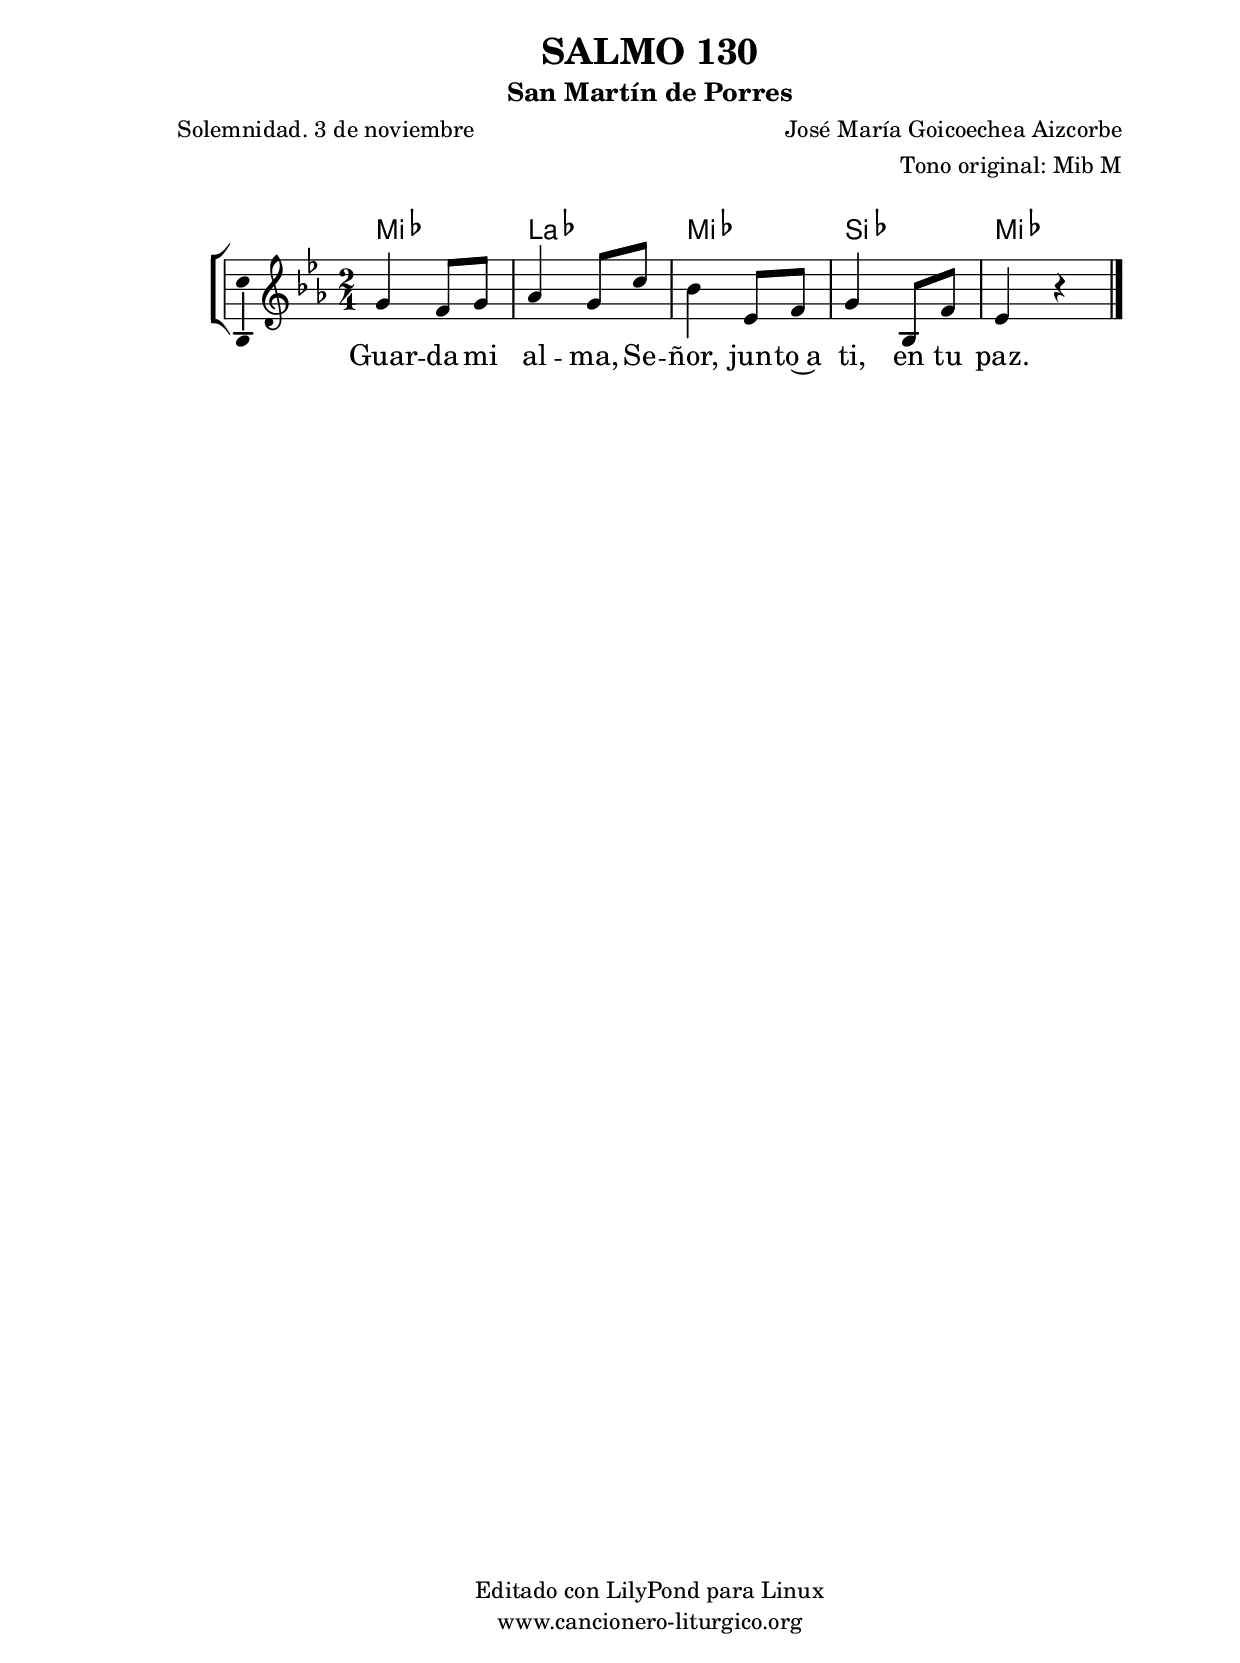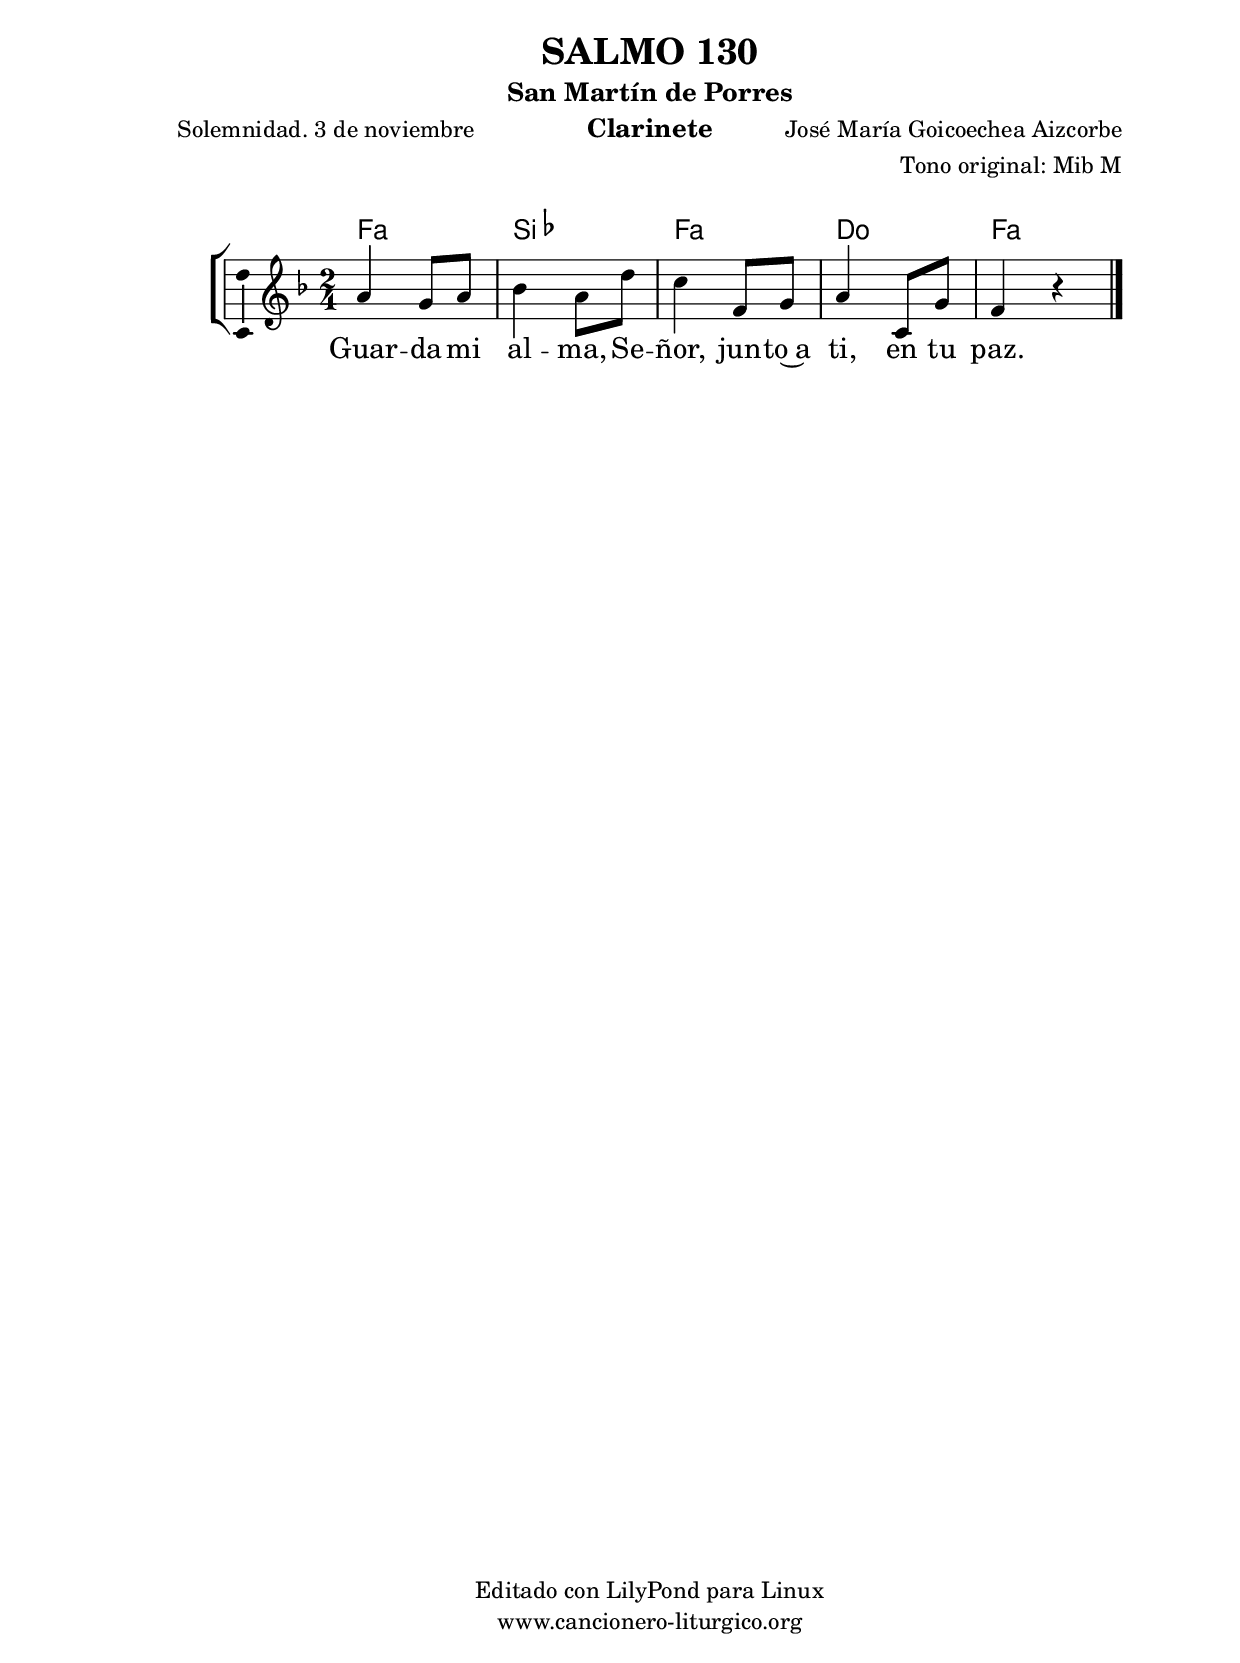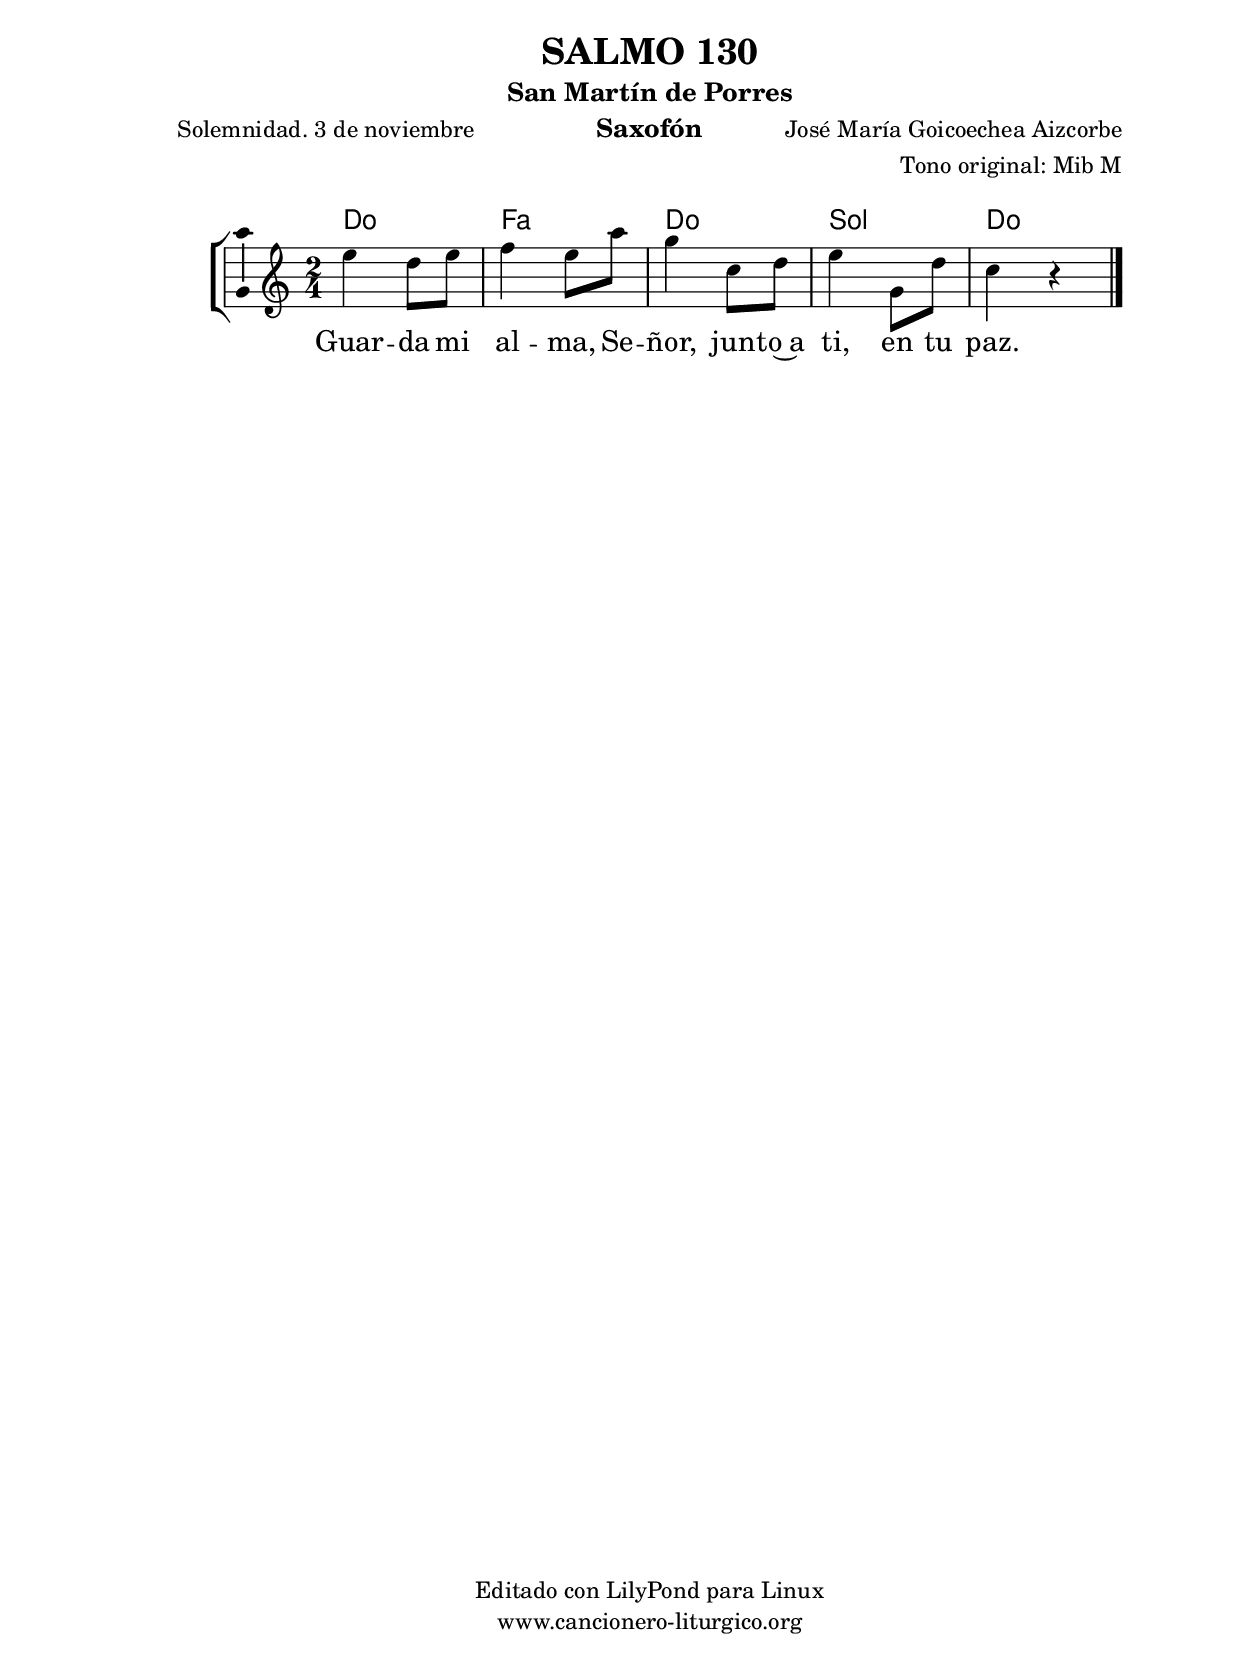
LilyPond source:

%
%para convertir .midi en .wav:
%timidity filename.midi -Ow -o finename.wav
%
%
%Para convertir de .wav a .mp3:
%lame -h -m j filename.wav
%
%
%para escuchar el midi:
%timidity nombrefichero.midi
%


%versión de lilypond para la que se ha escrito esta partitura:
\version "2.16.0"

	%Tamaño papel
	#(set-default-paper-size "a4")
	%Tamaño partitura
	#(set-global-staff-size 20)
	%No responde al pulsar sobre una nota
	#(ly:set-option 'point-and-click #f)

%parámetros del encabezamiento:
\header {
	title = "SALMO 130"
	subtitle = "San Martín de Porres"
	composer = "José María Goicoechea Aizcorbe"
	poet = "Solemnidad. 3 de noviembre"
	meter = ""
	arranger = "Tono original: Mib M"
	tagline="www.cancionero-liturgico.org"
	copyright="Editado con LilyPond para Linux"
	}

%parámetros asociados al papel:
\paper  {
	oddHeaderMarkup = \markup {\fill-line { \on-the-fly #not-first-page \fromproperty #'header:title \on-the-fly #not-first-page \fromproperty #'header:composer }}
	evenHeaderMarkup = \markup {\fill-line { \fromproperty #'header:composer \fromproperty #'header:title }}
	#(set-paper-size "a4")
	print-page-number = ##f
	first-page-number = 1
	print-first-page-number = ##f
%	head-separation = 3.0 \cm
	top-margin = 2.0 \cm
	bottom-margin = 0.5\cm
%%%	bottom-margin = -1.0\cm
	left-margin = 3.0 \cm
	line-width = 16.0 \cm 
	indent = 8\mm
	interscoreline = 2.\mm
	between-system-space = 15\mm
%	para que las partituras no llenen la hoja:
	ragged-bottom = ##t
%	idem para la última hoja:
	ragged-last-bottom = ##f
%	para que las partituras llenen el ancho del papel:
	ragged-last = ##f
	after-title-space = 2.5 \cm
%page-count=1
%system-count=8

	%Flexible Vertical Spacing
%	markup-markup-spacing =
%	#'((basic-distance . 15) (minimum-distance . 15) (padding . 3))
	markup-system-spacing =
	#'((basic-distance . 15) (minimum-distance . 15) (padding . 3))
	system-system-spacing =
	#'((basic-distance . 15) (minimum-distance . 15) (padding . 3))
	score-system-spacing =
	#'((basic-distance . 15) (minimum-distance . 15) (padding . 5))
%	top-system-spacing = % header
%	#'((basic-distance . 8) (minimum-distance . 0) (padding . 3))
%	top-markup-spacing =
%	#'((basic-distance . 20) (minimum-distance . 20) (padding . 3))
	last-bottom-spacing = % footer
	#'((basic-distance . 5) (minimum-distance . 5) (padding . 3))
%	score-markup-spacing =
%	#'((basic-distance . 16) (minimum-distance . 13) (padding . 3))

	}


%parámetros que afectan a toda la partitura:
global =  {
	%clave de sol (G):
	\clef G
	%armadura:
%	\transpose ees f
	\key ees \major
	\tempo 4=90
	\set Score.tempoHideNote = ##t
	}


acordes = {
	\italianChords
	\chordmode {
%	\transpose ees f
{

ees2 aes ees bes ees

	}
	}
}

melodia = 
%	\transpose ees f
{
	\relative c''{

\time 2/4

g4 f8 g
aes4 g8 c
bes4 ees,8 f
g4 bes,8 f'
ees4 r4

	\bar "|."
	}
	}


texto = \lyricmode {
Guar -- da mi al -- ma, Se -- ñor, jun -- to~a ti, en tu paz.
	}


acordesStaff = \context ChordNames = acordesStaff <<
	\set chordChanges = ##t
	\acordes
	>>


vozStaff = \context Voice = vozStaff
\with {\consists "Ambitus_engraver"}
<<
%	\set Staff.instrumentName = ""
%	\set Staff.shortInstrumentName = ""
%	\set Staff.midiInstrument = #"clarinet"
%	\set Staff.midiInstrument = #"cello"
%	\set Staff.midiInstrument = #"flute"
	\set Staff.midiInstrument = #"electric guitar (jazz)"
%	\set Staff.midiInstrument = #"english horn"
%	\set Staff.midiInstrument = #"violin"
%	\set Staff.midiInstrument = #"glockenspiel"
	\set Staff.midiMinimumVolume = #0.7
	\set Staff.midiMaximumVolume = #0.9
	\global
	\melodia
	>>


textoStaff = \context Lyrics = textoStaff <<
	\lyricsto vozStaff \texto
	>>

\book {
	\score {
		\context ChoirStaff {
			\override StaffGroup.SystemStartBracket #'collapse-height = #1
			\override Score.SystemStartBar #'collapse-height = #1
			<<
			\acordesStaff
			\vozStaff
			\textoStaff
			>>
			}
		\layout {
	    		\context {
				\Lyrics
				\override LyricText #'font-size = #2
				}
	   		 \context {
				\Score
				%fontSize = #3
				\override StaffSymbol #'staff-space = #(magstep +3)
				%\override Beam #'thickness = #0.55
				%\override SpacingSpanner #'spacing-increment = #1.0
				%\override Slur #'height-limit = #1.5
				}
			}
		}
	\score {
		\unfoldRepeats
		\context ChoirStaff {
			<<
			\acordesStaff
			\vozStaff
			>>
			}
		\midi {
	  		\context {
	  			\Score
				tempoWholesPerMinute = #(ly:make-moment 70 4)
				}
			}
		}
	}

%Partitura para clarinete
#(define output-suffix "C")
\book {
	\header{
		instrument = "Clarinete"
		}
	\score {
		\context ChoirStaff {
			\override StaffGroup.SystemStartBracket #'collapse-height = #1
			\override Score.SystemStartBar #'collapse-height = #1
\transpose c d
			<<
			\acordesStaff
			\vozStaff
			\textoStaff
			>>
			}
		\layout {
	    		\context {
				\Lyrics
				\override LyricText #'font-size = #2
				}
	   		 \context {
				\Score
				%fontSize = #3
				\override StaffSymbol #'staff-space = #(magstep +3)
				%\override Beam #'thickness = #0.55
				%\override SpacingSpanner #'spacing-increment = #1.0
				%\override Slur #'height-limit = #1.5
				}
			}
		}
	}

%Partitura para saxofón
#(define output-suffix "S")
\book {
	\header{
		instrument = "Saxofón"
		}
	\score {
		\context ChoirStaff {
			\override StaffGroup.SystemStartBracket #'collapse-height = #1
			\override Score.SystemStartBar #'collapse-height = #1
\transpose c a
			<<
			\acordesStaff
			\vozStaff
			\textoStaff
			>>
			}
		\layout {
	    		\context {
				\Lyrics
				\override LyricText #'font-size = #2
				}
	   		 \context {
				\Score
				%fontSize = #3
				\override StaffSymbol #'staff-space = #(magstep +3)
				%\override Beam #'thickness = #0.55
				%\override SpacingSpanner #'spacing-increment = #1.0
				%\override Slur #'height-limit = #1.5
				}
			}
		}
	}

